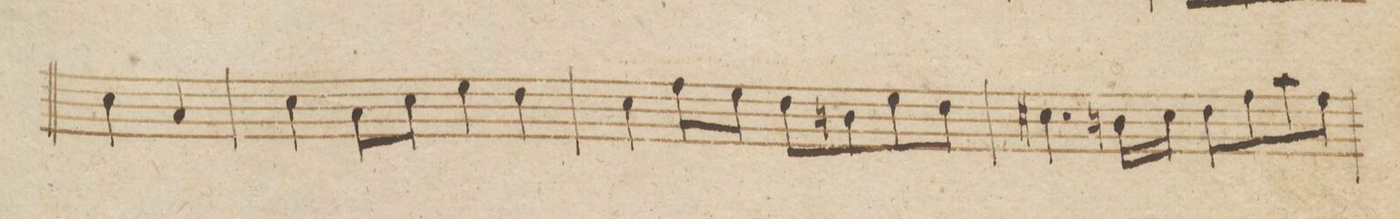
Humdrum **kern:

**kern	**dynam
*I"Violino 2do	*
*clefG2	*
*k[b-]	*
*met(c)	*
*M4/4	*
4cc\	.
4a/	.
=238	=238
4cc\	.
8a\L	.
8cc\J	.
4ee\	.
4dd\	.
=239	=239
4cc\	.
8ff\L	.
8ee\J	.
8dd\L	.
8bn\	.
8ee\	.
8dd\J	.
=240	=240
4.cc#X\	.
16bn\LL	.
16cc#\JJ	.
8dd\L	.
8ff\	.
8aa\	.
8ff\J	.
=241	=241
*-	*-
